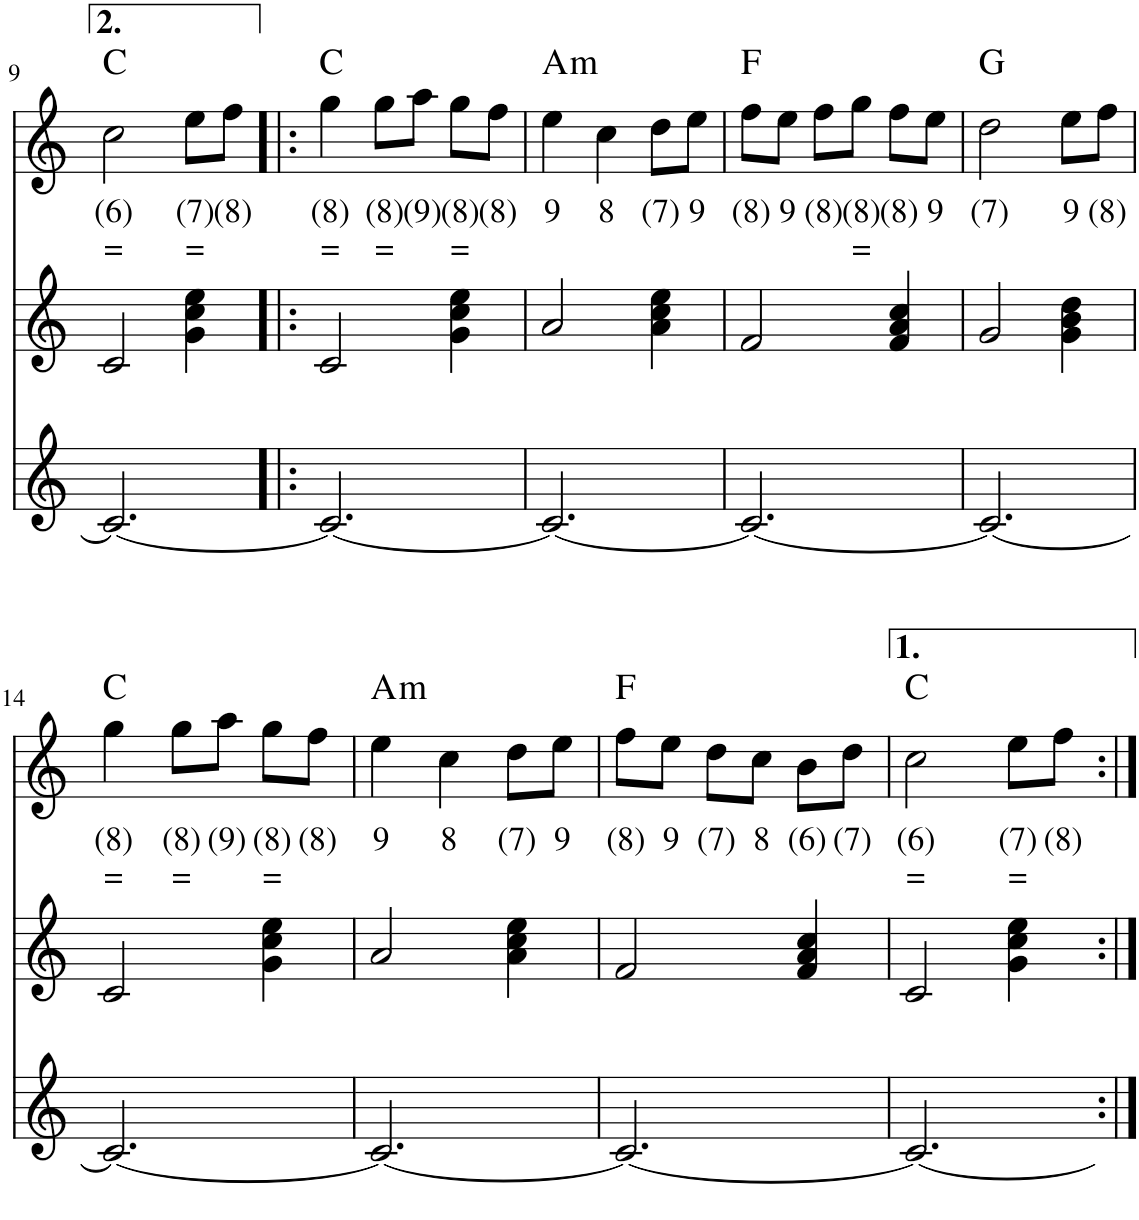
**kern	**kern	**kern	**text	**text	**harte
*part3	*part2	*part1	*part1	*part1	*part1
*staff3	*staff2	*staff1	*staff1	*staff1	*
*I"Stem	*I"Stem	*I"Piano	*	*	*
!!LO:PB:g=z
*clefG2	*clefG2	*clefG2	*	*	*
*k[]	*k[]	*k[]	*	*	*
*M3/4	*M3/4	*M3/4	*	*	*
=9	=9	=9	=9	=9	=9
!	!	!	!LO:LY:b	!LO:LY:b	!
2.c/_	2c/	2cc\	(6)	=	C:maj
!	!	!	!LO:LY:b	!LO:LY:b	!
.	4g\ 4cc\ 4ee\	8ee\L	(7)	=	.
!	!	!	!LO:LY:b	!	!
.	.	8ff\J	(8)	.	.
=10!|:	=10!|:	=10!|:	=10!|:	=10!|:	=10!|:
!	!	!	!LO:LY:b	!LO:LY:b	!
2.c/_	2c/	4gg\	(8)	=	C:maj
!	!	!	!LO:LY:b	!LO:LY:b	!
.	.	8gg\L	(8)	=	.
!	!	!	!LO:LY:b	!	!
.	.	8aa\J	(9)	.	.
!	!	!	!LO:LY:b	!LO:LY:b	!
.	4g\ 4cc\ 4ee\	8gg\L	(8)	=	.
!	!	!	!LO:LY:b	!	!
.	.	8ff\J	(8)	.	.
=11	=11	=11	=11	=11	=11
!	!	!	!LO:LY:b	!	!LO:H:kt=m
2.c/_	2a/	4ee\	9	.	A:min
!	!	!	!LO:LY:b	!	!
.	.	4cc\	8	.	.
!	!	!	!LO:LY:b	!	!
.	4a\ 4cc\ 4ee\	8dd\L	(7)	.	.
!	!	!	!LO:LY:b	!	!
.	.	8ee\J	9	.	.
=12	=12	=12	=12	=12	=12
!	!	!	!LO:LY:b	!	!
2.c/_	2f/	8ff\L	(8)	.	F:maj
!	!	!	!LO:LY:b	!	!
.	.	8ee\J	9	.	.
!	!	!	!LO:LY:b	!	!
.	.	8ff\L	(8)	.	.
!	!	!	!LO:LY:b	!LO:LY:b	!
.	.	8gg\J	(8)	=	.
!	!	!	!LO:LY:b	!	!
.	4f/ 4a/ 4cc/	8ff\L	(8)	.	.
!	!	!	!LO:LY:b	!	!
.	.	8ee\J	9	.	.
=13	=13	=13	=13	=13	=13
!	!	!	!LO:LY:b	!	!
2.c/_	2g/	2dd\	(7)	.	G:maj
!	!	!	!LO:LY:b	!	!
.	4g\ 4b\ 4dd\	8ee\L	9	.	.
!	!	!	!LO:LY:b	!	!
.	.	8ff\J	(8)	.	.
!!LO:LB:g=z
=14	=14	=14	=14	=14	=14
!	!	!	!LO:LY:b	!LO:LY:b	!
2.c/_	2c/	4gg\	(8)	=	C:maj
!	!	!	!LO:LY:b	!LO:LY:b	!
.	.	8gg\L	(8)	=	.
!	!	!	!LO:LY:b	!	!
.	.	8aa\J	(9)	.	.
!	!	!	!LO:LY:b	!LO:LY:b	!
.	4g\ 4cc\ 4ee\	8gg\L	(8)	=	.
!	!	!	!LO:LY:b	!	!
.	.	8ff\J	(8)	.	.
=15	=15	=15	=15	=15	=15
!	!	!	!LO:LY:b	!	!LO:H:kt=m
2.c/_	2a/	4ee\	9	.	A:min
!	!	!	!LO:LY:b	!	!
.	.	4cc\	8	.	.
!	!	!	!LO:LY:b	!	!
.	4a\ 4cc\ 4ee\	8dd\L	(7)	.	.
!	!	!	!LO:LY:b	!	!
.	.	8ee\J	9	.	.
=16	=16	=16	=16	=16	=16
!	!	!	!LO:LY:b	!	!
2.c/_	2f/	8ff\L	(8)	.	F:maj
!	!	!	!LO:LY:b	!	!
.	.	8ee\J	9	.	.
!	!	!	!LO:LY:b	!	!
.	.	8dd\L	(7)	.	.
!	!	!	!LO:LY:b	!	!
.	.	8cc\J	8	.	.
!	!	!	!LO:LY:b	!	!
.	4f/ 4a/ 4cc/	8b\L	(6)	.	.
!	!	!	!LO:LY:b	!	!
.	.	8dd\J	(7)	.	.
=17	=17	=17	=17	=17	=17
!	!	!	!LO:LY:b	!LO:LY:b	!
2.c/_	2c/	2cc\	(6)	=	C:maj
!	!	!	!LO:LY:b	!LO:LY:b	!
.	4g\ 4cc\ 4ee\	8ee\L	(7)	=	.
!	!	!	!LO:LY:b	!	!
.	.	8ff\J	(8)	.	.
=:|!	=:|!	=:|!	=:|!	=:|!	=:|!
*-	*-	*-	*-	*-	*-
